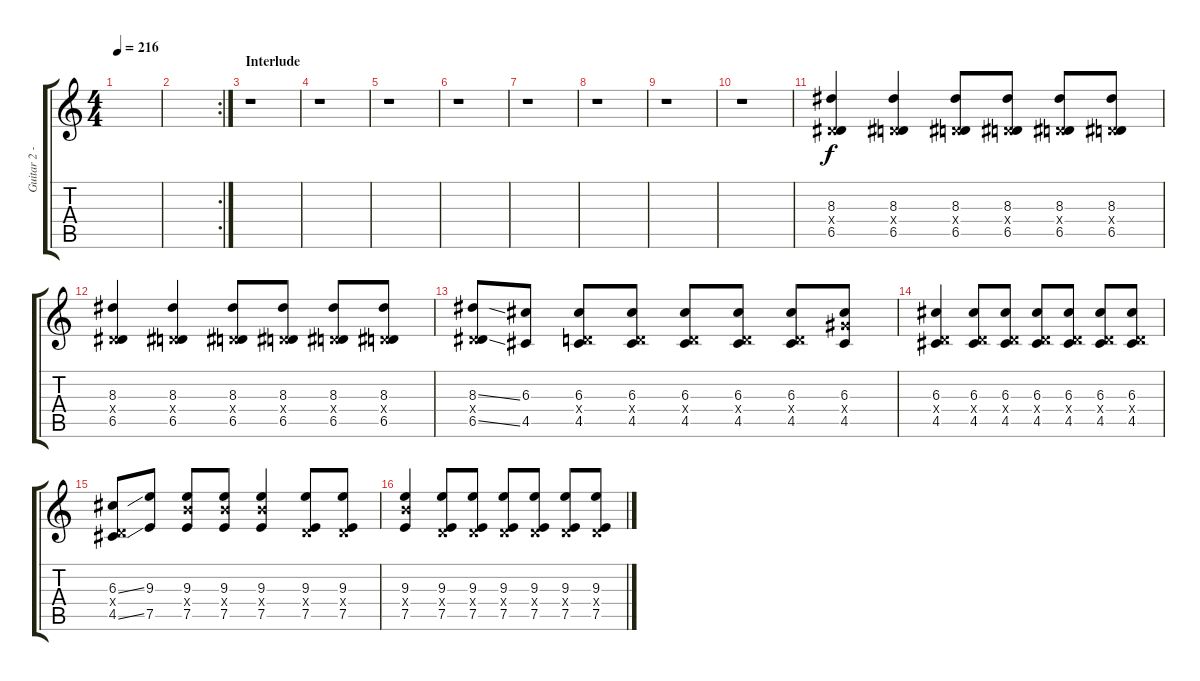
\track ("Guitar 2 - Distortion" "Guitar 2 -") {instrument distortionguitar}
\staff {score tabs}
\tuning (E4 B3 G3 D3 A2 E2) {hide}
\ts (4 4)
\tempo 216
\clef g2
\ks c
|
\rc 2
|
\section ("" "Interlude")
r.1 |
r.1 |
r.1 |
r.1 |
r.1 |
r.1 |
r.1 |
r.1 |
(8.3 0.4{x} 6.5).4 (8.3 0.4{x} 6.5).4 (8.3 0.4{x} 6.5).8 (8.3 0.4{x} 6.5).8 (8.3 0.4{x} 6.5).8 (8.3 0.4{x} 6.5).8 |
(8.3 0.4{x} 6.5).4 (8.3 0.4{x} 6.5).4 (8.3 0.4{x} 6.5).8 (8.3 0.4{x} 6.5).8 (8.3 0.4{x} 6.5).8 (8.3 0.4{x} 6.5).8 |
(8.3{ss} 0.4{x} 6.5{ss}).8 (6.3 4.5).8 (6.3 0.4{x} 4.5).8 (6.3 0.4{x} 4.5).8 (6.3 0.4{x} 4.5).8 (6.3 0.4{x} 4.5).8 (6.3 0.4{x} 4.5).8 (6.3 6.4{x} 4.5).8 |
(6.3 0.4{x} 4.5).4 (6.3 0.4{x} 4.5).8 (6.3 0.4{x} 4.5).8 (6.3 0.4{x} 4.5).8 (6.3 0.4{x} 4.5).8 (6.3 0.4{x} 4.5).8 (6.3 0.4{x} 4.5).8 |
(6.3{ss} 0.4{x} 4.5{ss}).8 (9.3 7.5).8 (9.3 9.4{x} 7.5).8 (9.3 9.4{x} 7.5).8 (9.3 9.4{x} 7.5).4 (9.3 0.4{x} 7.5).8 (9.3 0.4{x} 7.5).8 |
(9.3 9.4{x} 7.5).4 (9.3 0.4{x} 7.5).8 (9.3 0.4{x} 7.5).8 (9.3 0.4{x} 7.5).8 (9.3 0.4{x} 7.5).8 (9.3 0.4{x} 7.5).8 (9.3 0.4{x} 7.5).8
